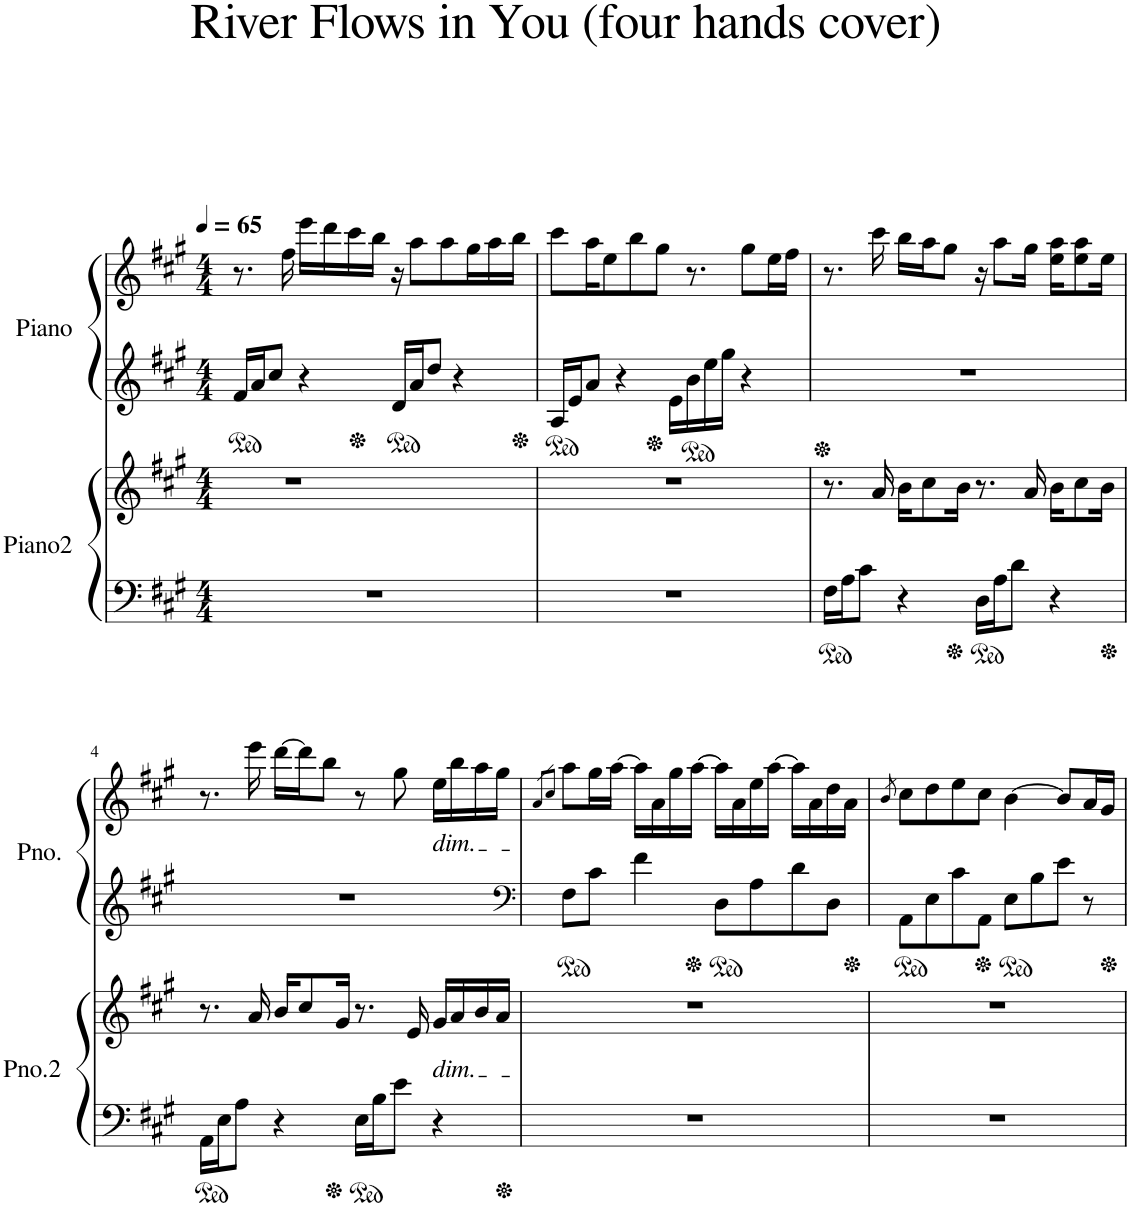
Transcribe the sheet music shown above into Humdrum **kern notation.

**kern	**kern	**kern	**kern
*part2	*part2	*part1	*part1
*staff4	*staff3	*staff2	*staff1
*I"Piano2	*	*I"Piano	*
*I'Pno.2	*	*I'Pno.	*
*clefF4	*clefG2	*clefG2	*clefG2
*k[f#c#g#]	*k[f#c#g#]	*k[f#c#g#]	*k[f#c#g#]
*M4/4	*M4/4	*M4/4	*M4/4
*MM65	*MM65	*MM65	*MM65
=1	=1	=1	=1
1r	1r	16f#/LL	8.r
.	.	16a/J	.
.	.	8cc#/J	.
.	.	.	16ff#\
.	.	4r	16eee\LL
.	.	.	16ddd\
.	.	.	16ccc#\
.	.	.	16bb\JJ
.	.	16d/LL	16r
.	.	16a/J	8aa\L
.	.	8dd/J	.
.	.	.	8aa\
.	.	4r	.
.	.	.	16gg#\L
.	.	.	16aa\
.	.	.	16bb\JJ
=2	=2	=2	=2
1r	1r	16A/LL	8ccc#\L
.	.	16e/J	.
.	.	8a/J	16aa\K
.	.	.	8ee\
.	.	4r	.
.	.	.	8bb\
.	.	.	8gg#\J
.	.	16e\LL	.
.	.	16b\	8.r
.	.	16ee\	.
.	.	16gg#\JJ	.
.	.	4r	8gg#\L
.	.	.	16ee\L
.	.	.	16ff#\JJ
=3	=3	=3	=3
16F#\LL	8.r	1r	8.r
16A\J	.	.	.
8c#\J	.	.	.
.	16a/	.	16ccc#\
4r	16b\KL	.	16bb\LL
.	8cc#\	.	16aa\J
.	.	.	8gg#\J
.	16b\Jk	.	.
16D\LL	8.r	.	16r
16A\J	.	.	8aa\L
8d\J	.	.	.
.	16a/	.	16gg#\Jk
4r	16b\KL	.	16ee\ 16aa\KL
.	8cc#\	.	8ee\ 8aa\
.	16b\Jk	.	16ee\Jk
!!LO:LB:g=z
=4	=4	=4	=4
16AA\LL	8.r	1r	8.r
16E\J	.	.	.
8A\J	.	.	.
.	16a/	.	16eee\
4r	16b/KL	.	[16ddd\LL
.	8cc#/	.	16ddd\J]
.	.	.	8bb\J
.	16g#/Jk	.	.
16E\LL	8.r	.	8r
16B\J	.	.	.
8e\J	.	.	8gg#\
.	16e/	.	.
!	!	!	!LO:TX:b:i:t=dim.
!	!LO:TX:b:i:t=dim.	!	!
4r	16g#/LL	.	16ee\LL
.	16a/	.	16bb\
.	16b/	.	16aa\
.	16a/JJ	.	16gg#\JJ
=5	=5	=5	=5
*	*	*clefF4	*
.	.	.	8qa/L
.	.	.	8qcc#/J
1r	1r	8F#\L	8aa\L
.	.	8c#\J	16gg#\L
.	.	.	[16aa\JJ
.	.	4f#\	16aa\LL]
.	.	.	16a\
.	.	.	16gg#\
.	.	.	[16aa\JJ
.	.	8D\L	16aa\LL]
.	.	.	16a\
.	.	8A\	16ee\
.	.	.	[16aa\JJ
.	.	8d\	16aa\LL]
.	.	.	16a\
.	.	8D\J	16dd\
.	.	.	16a\JJ
=6	=6	=6	=6
.	.	.	8qb/
1r	1r	8AA\L	8cc#\L
.	.	8E\	8dd\
.	.	8c#\	8ee\
.	.	8AA\J	8cc#\J
.	.	8E\L	[4b\
.	.	8B\	.
.	.	8e\J	8b/L]
.	.	8r	16a/L
.	.	.	16g#/JJ
=	=	=	=
*-	*-	*-	*-
